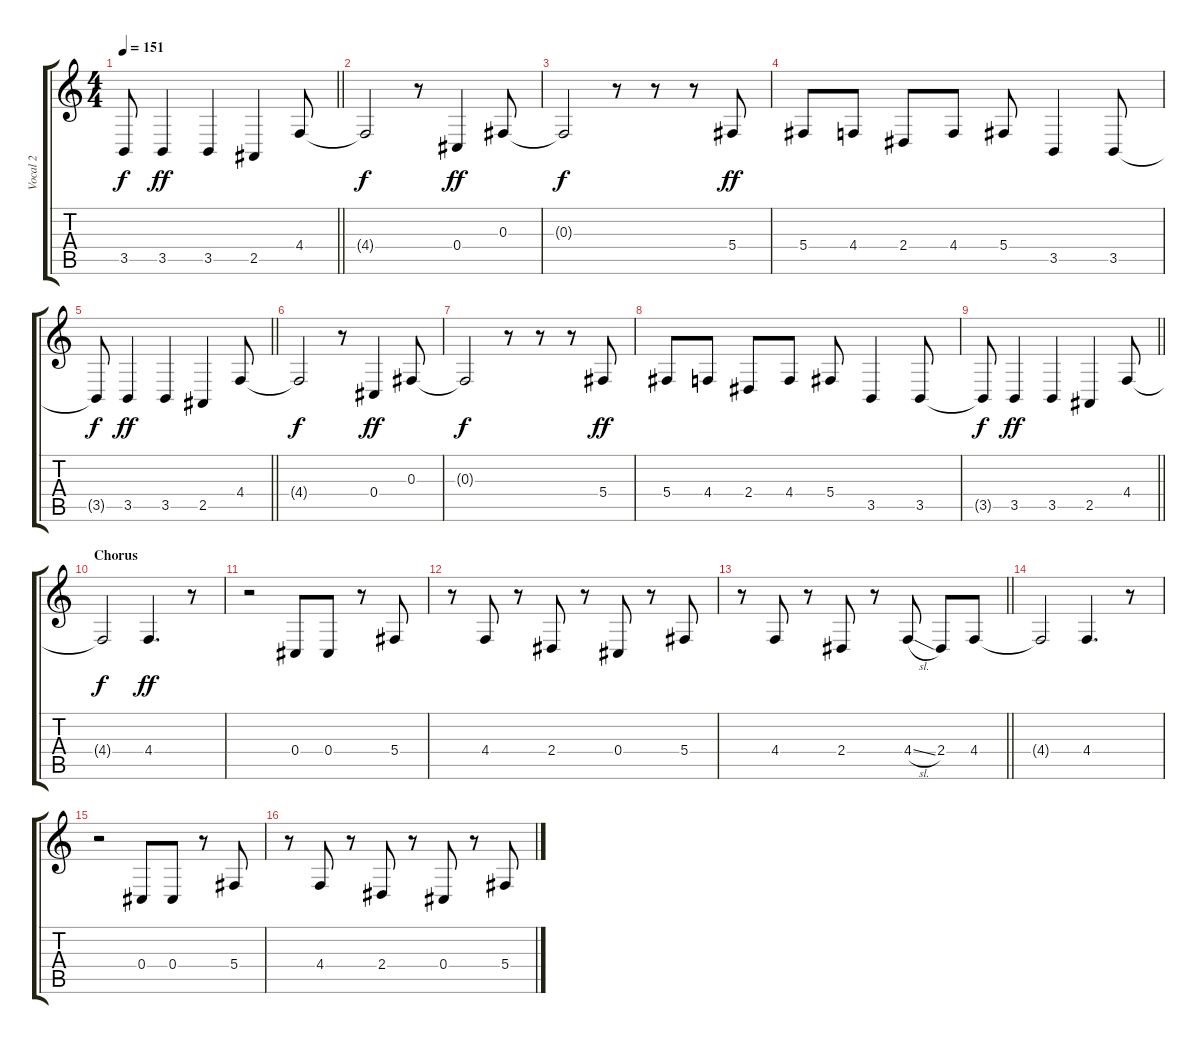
\track ("Vocal 2" "Vocal 2") {instrument tenorsax}
\staff {score tabs}
\tuning (Eb4 Bb3 Gb3 Db3 Ab2 Eb2) {hide}
\ts (4 4)
\tempo 151
\clef g2
\barLineRight lightlight
\ks c
3.5{t}.8{dy f} 3.5.4{dy ff} 3.5.4 2.5.4 4.4.8 |
4.4{t}.2{dy f} r.8 0.4.4{dy ff} 0.3.8 |
0.3{t}.2{dy f} r.8 r.8 r.8 5.4.8{dy ff} |
5.4.8 4.4.8 2.4.8 4.4.8 5.4.8 3.5.4 3.5.8 |
\barLineRight lightlight
3.5{t}.8{dy f} 3.5.4{dy ff} 3.5.4 2.5.4 4.4.8 |
4.4{t}.2{dy f} r.8 0.4.4{dy ff} 0.3.8 |
0.3{t}.2{dy f} r.8 r.8 r.8 5.4.8{dy ff} |
5.4.8 4.4.8 2.4.8 4.4.8 5.4.8 3.5.4 3.5.8 |
\barLineRight lightlight
3.5{t}.8{dy f} 3.5.4{dy ff} 3.5.4 2.5.4 4.4.8 |
\section ("" "Chorus")
4.4{t}.2{dy f} 4.4.4{d dy ff} r.8 |
r.2 0.4.8 0.4.8 r.8 5.4.8 |
r.8 4.4.8 r.8 2.4.8 r.8 0.4.8 r.8 5.4.8 |
\barLineRight lightlight
r.8 4.4.8 r.8 2.4.8 r.8 4.4{sl}.8 2.4.8 4.4.8 |
4.4{t}.2 4.4.4{d} r.8 |
r.2 0.4.8 0.4.8 r.8 5.4.8 |
r.8 4.4.8 r.8 2.4.8 r.8 0.4.8 r.8 5.4.8
